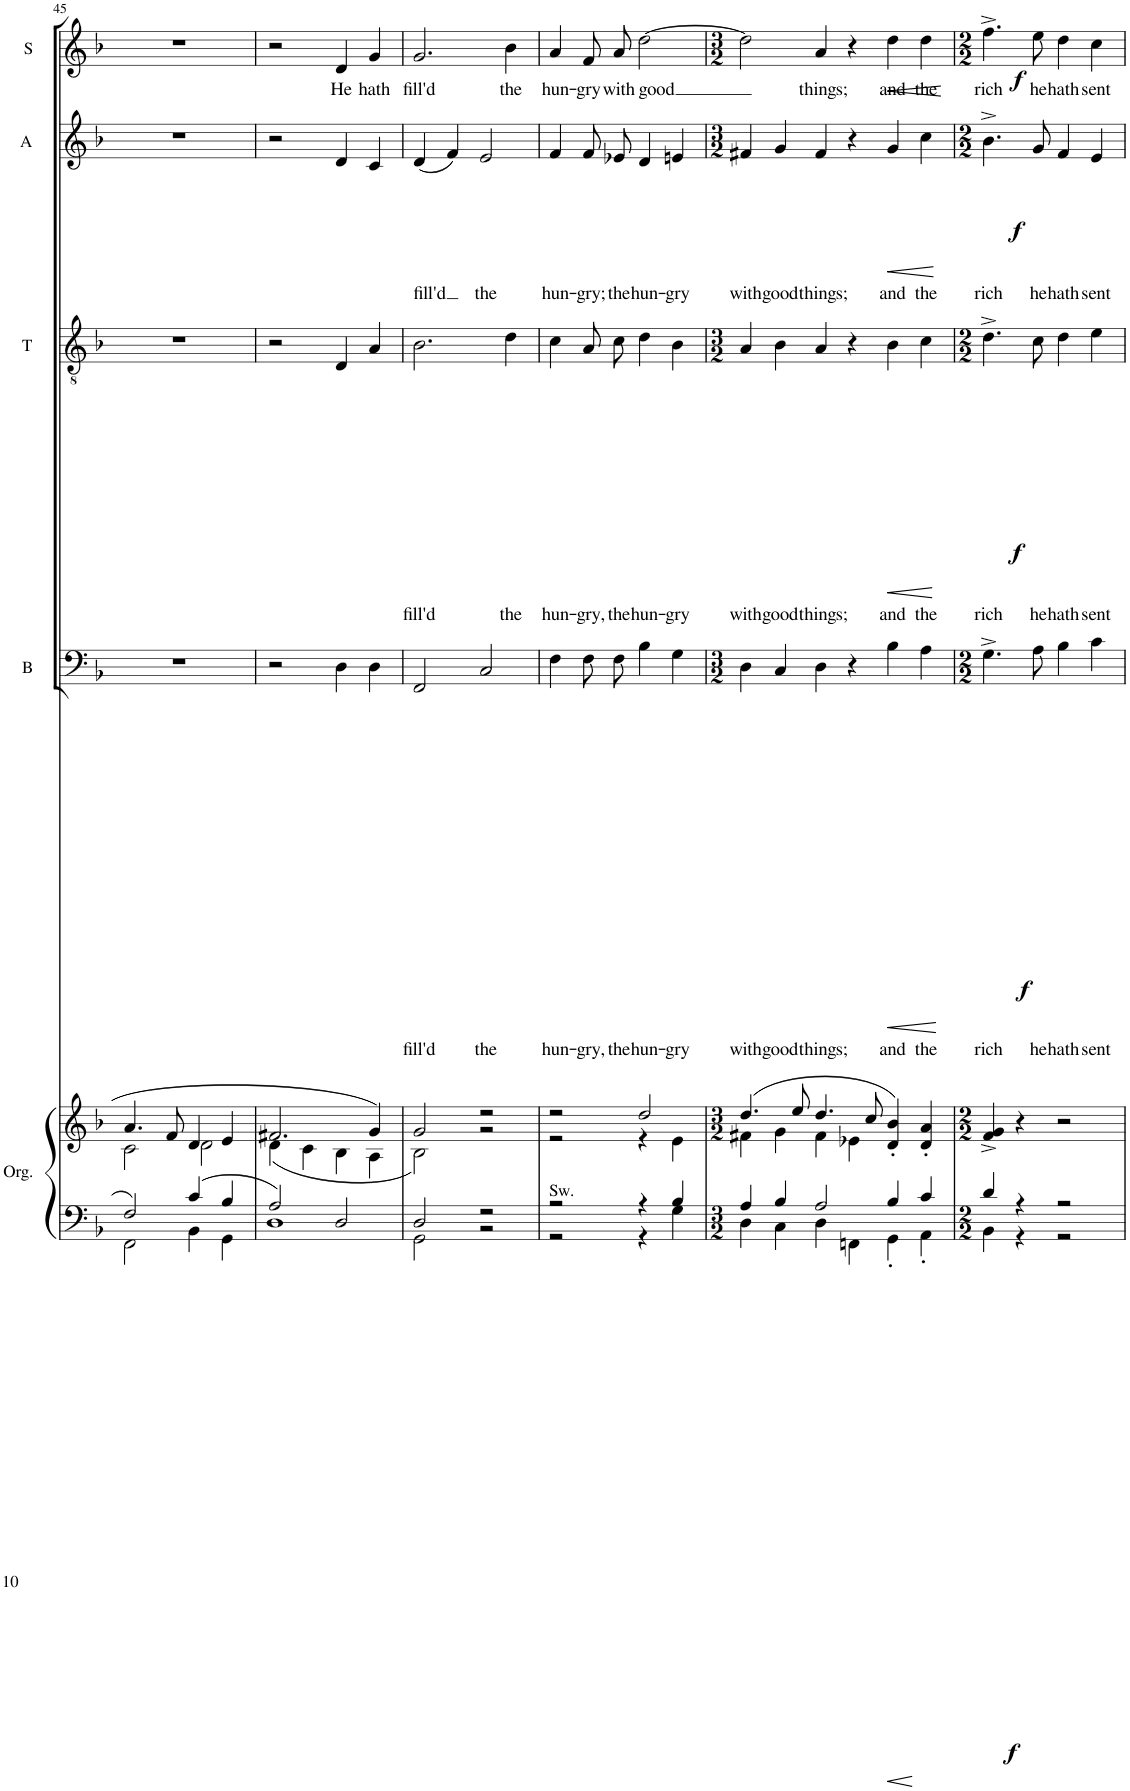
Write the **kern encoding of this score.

**kern	**kern	**dynam	**kern	**text	**dynam	**kern	**text	**dynam	**kern	**text	**dynam	**kern	**text	**dynam
*part5	*part5	*part5	*part4	*part4	*part4	*part3	*part3	*part3	*part2	*part2	*part2	*part1	*part1	*part1
*staff6	*staff5	*staff5/6	*staff4	*staff4	*staff4	*staff3	*staff3	*staff3	*staff2	*staff2	*staff2	*staff1	*staff1	*staff1
*I"Organ	*	*	*I"Bass	*	*	*I"Tenor	*	*	*I"Alto	*	*	*I"Soprano	*	*
*I'Org.	*	*	*I'B	*	*	*I'T	*	*	*I'A	*	*	*I'S	*	*
!!LO:PB:g=z
*clefF4	*clefG2	*	*clefF4	*	*	*clefGv2	*	*	*clefG2	*	*	*clefG2	*	*
*k[b-]	*k[b-]	*	*k[b-]	*	*	*k[b-]	*	*	*k[b-]	*	*	*k[b-]	*	*
*M2/2	*M2/2	*	*M2/2	*	*	*M2/2	*	*	*M2/2	*	*	*M2/2	*	*
=45	=45	=45	=45	=45	=45	=45	=45	=45	=45	=45	=45	=45	=45	=45
*^	*^	*	*	*	*	*	*	*	*	*	*	*	*	*
2F/	2FF\	4.a/	2c\	.	1r	.	.	1r	.	.	1r	.	.	1r	.	.
.	.	8f/	.	.	.	.	.	.	.	.	.	.	.	.	.	.
4c/	4BB-\	4d/	2d\	.	.	.	.	.	.	.	.	.	.	.	.	.
4B-/	4GG\	4e/	.	.	.	.	.	.	.	.	.	.	.	.	.	.
=46	=46	=46	=46	=46	=46	=46	=46	=46	=46	=46	=46	=46	=46	=46	=46	=46
2A/	1D	2.f#X/	(4d\	.	2r	.	.	2r	.	.	2r	.	.	2r	.	.
.	.	.	4c\	.	.	.	.	.	.	.	.	.	.	.	.	.
!	!	!	!	!	!	!	!	!	!	!	!	!	!	!	!LO:LY:b	!
2D/	.	.	4B-\	.	4D\	.	.	4D/	.	.	4d/	.	.	4d/	He	.
!	!	!	!	!	!	!	!	!	!	!	!	!	!	!	!LO:LY:b	!
.	.	4g/	4A\	.	4D\	.	.	4A/	.	.	4c/	.	.	4g/	hath	.
=47	=47	=47	=47	=47	=47	=47	=47	=47	=47	=47	=47	=47	=47	=47	=47	=47
!	!	!	!	!	!	!LO:LY:b	!	!	!LO:LY:b	!	!	!LO:LY:b	!	!	!LO:LY:b	!
2D/	2GG\	2g/	2B-\)	.	2FF/	fill'd	.	2.B-\	fill'd	.	(4d/	fill'd	.	2.g/	fill'd	.
.	.	.	.	.	.	.	.	.	.	.	4f/)	.	.	.	.	.
!	!	!	!	!	!	!LO:LY:b	!	!	!	!	!	!LO:LY:b	!	!	!	!
2r	2r	2r	2r	.	2C/	the	.	.	.	.	2e/	the	.	.	.	.
!	!	!	!	!	!	!	!	!	!LO:LY:b	!	!	!	!	!	!LO:LY:b	!
.	.	.	.	.	.	.	.	4d\	the	.	.	.	.	4b-\	the	.
=48	=48	=48	=48	=48	=48	=48	=48	=48	=48	=48	=48	=48	=48	=48	=48	=48
!LO:TX:a:t=Sw.	!	!	!	!	!	!	!	!	!	!	!	!	!	!	!	!
!	!	!	!	!	!	!LO:LY:b	!	!	!LO:LY:b	!	!	!LO:LY:b	!	!	!LO:LY:b	!
2r	2r	2r	2r	.	4F\	hun-	.	4c\	hun-	.	4f/	hun-	.	4a/	hun-	.
!	!	!	!	!	!	!LO:LY:b	!	!	!LO:LY:b	!	!	!LO:LY:b	!	!	!LO:LY:b	!
.	.	.	.	.	8F\L	-gry,	.	8A\L	-gry,	.	8f/L	-gry;	.	8f/L	-gry	.
!	!	!	!	!	!	!LO:LY:b	!	!	!LO:LY:b	!	!	!LO:LY:b	!	!	!LO:LY:b	!
.	.	.	.	.	8F\J	the	.	8c\J	the	.	8e-X/J	the	.	8a/J	with	.
!	!	!	!	!	!	!LO:LY:b	!	!	!LO:LY:b	!	!	!LO:LY:b	!	!	!LO:LY:b	!
4r	4r	2dd/	4r	.	4B-\	hun-	.	4d\	hun-	.	4d/	hun-	.	[2dd\	good	.
!	!	!	!	!	!	!LO:LY:b	!	!	!LO:LY:b	!	!	!LO:LY:b	!	!	!	!
4B-/	4G\	.	4e\	.	4G\	-gry	.	4B-\	-gry	.	4en/	-gry	.	.	.	.
=49	=49	=49	=49	=49	=49	=49	=49	=49	=49	=49	=49	=49	=49	=49	=49	=49
*M3/2	*	*M3/2	*	*	*M3/2	*	*	*M3/2	*	*	*M3/2	*	*	*M3/2	*	*
!	!	!	!	!	!	!LO:LY:b	!	!	!LO:LY:b	!	!	!LO:LY:b	!	!	!	!
4A/	4D\	(4.dd/	4f#X\	.	4D\	with	.	4A/	with	.	4f#X/	with	.	2dd\]	.	.
!	!	!	!	!	!	!LO:LY:b	!	!	!LO:LY:b	!	!	!LO:LY:b	!	!	!	!
4B-/	4C\	.	4g\	.	4C/	good	.	4B-\	good	.	4g/	good	.	.	.	.
.	.	8ee/	.	.	.	.	.	.	.	.	.	.	.	.	.	.
!	!	!	!	!	!	!LO:LY:b	!	!	!LO:LY:b	!	!	!LO:LY:b	!	!	!LO:LY:b	!
2A/	4D\	4.dd/	4f#\	.	4D\	things;	.	4A/	things;	.	4f#/	things;	.	4a/	things;	.
.	4FFn\	.	4e-X\	.	4r	.	.	4r	.	.	4r	.	.	4r	.	.
.	.	8cc/	.	.	.	.	.	.	.	.	.	.	.	.	.	.
!	!	!	!	!	!	!LO:LY:b	!LO:HP:b	!	!LO:LY:b	!LO:HP:b	!	!LO:LY:b	!LO:HP:b	!	!LO:LY:b	!LO:HP:b
4B-/	4GG'\	4d/' 4b-/')	2ryy	.	4B-\	and	<	4B-\	and	<	4g/	and	<	4dd\	and	<
!	!	!	!	!	!	!LO:LY:b	!	!	!LO:LY:b	!	!	!LO:LY:b	!	!	!LO:LY:b	!
4c/	4AA'\	4d/' 4a/'	.	.	4A\	the	[	4c\	the	[	4cc\	the	[	4dd\	the	[
*	*	*v	*v	*	*	*	*	*	*	*	*	*	*	*	*	*
=50	=50	=50	=50	=50	=50	=50	=50	=50	=50	=50	=50	=50	=50	=50	=50
*M2/2	*	*M2/2	*	*M2/2	*	*	*M2/2	*	*	*M2/2	*	*	*M2/2	*	*
!	!	!	!LO:DY:b=2	!	!LO:LY:b	!LO:DY:b	!	!LO:LY:b	!LO:DY:b	!	!LO:LY:b	!LO:DY:b	!	!LO:LY:b	!LO:DY:b
4d/	4BB-\	4f/^ 4g/^	f	4.G^\	rich	f	4.d^\	rich	f	4.b-^\	rich	f	4.ff^\	rich	f
4r	4r	4r	.	.	.	.	.	.	.	.	.	.	.	.	.
!	!	!	!	!	!LO:LY:b	!	!	!LO:LY:b	!	!	!LO:LY:b	!	!	!LO:LY:b	!
.	.	.	.	8A\	he	.	8c\	he	.	8g/	he	.	8ee\	he	.
!	!	!	!	!	!LO:LY:b	!	!	!LO:LY:b	!	!	!LO:LY:b	!	!	!LO:LY:b	!
2r	2r	2r	.	4B-\	hath	.	4d\	hath	.	4f/	hath	.	4dd\	hath	.
!	!	!	!	!	!LO:LY:b	!	!	!LO:LY:b	!	!	!LO:LY:b	!	!	!LO:LY:b	!
.	.	.	.	4c\	sent	.	4e\	sent	.	4e/	sent	.	4cc\	sent	.
*v	*v	*	*	*	*	*	*	*	*	*	*	*	*	*	*
=	=	=	=	=	=	=	=	=	=	=	=	=	=	=
*-	*-	*-	*-	*-	*-	*-	*-	*-	*-	*-	*-	*-	*-	*-
